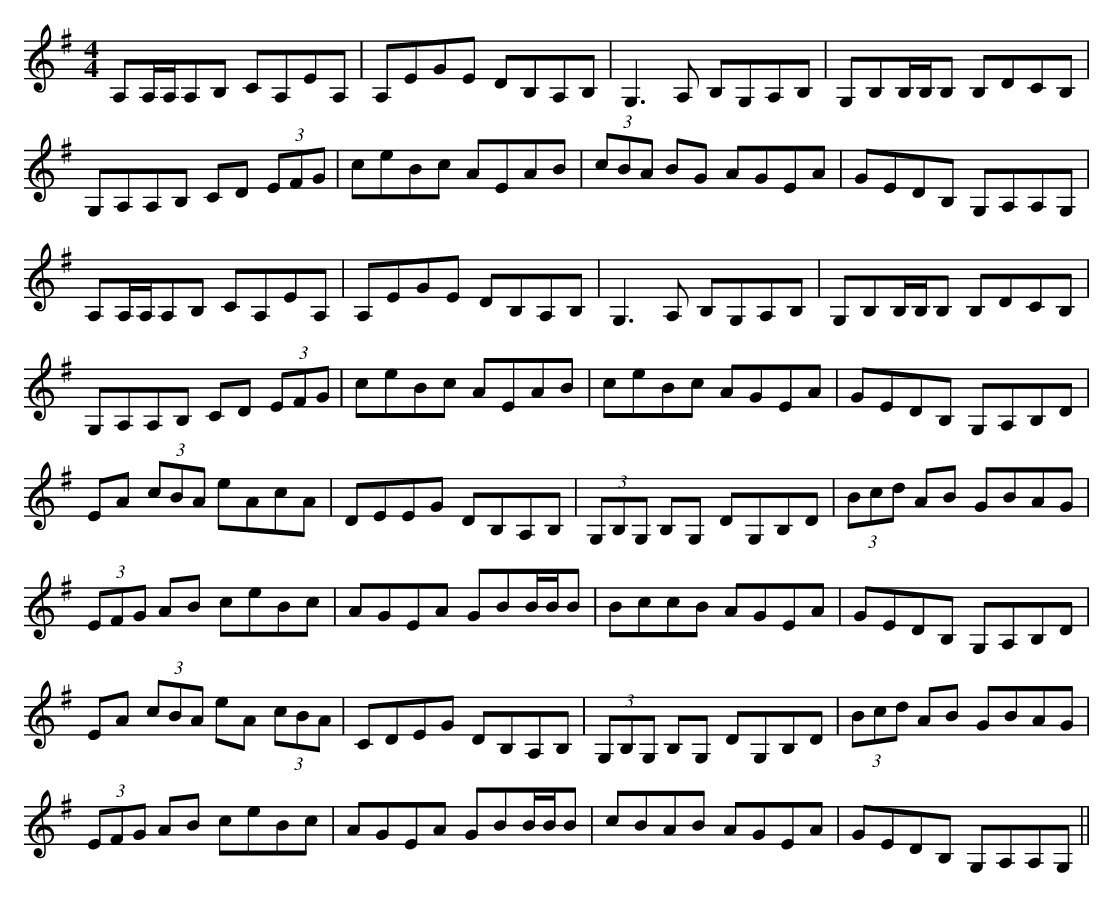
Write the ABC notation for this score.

X:1
M:4/4
K:Ador
A,A,/A,/A,B, CA,EA,|A,EGE DB,A,B,|G,3 A, B,G,A,B,|G,B,B,/B,/B, B,DCB,|
G,A,A,B, CD (3EFG|ceBc AEAB|(3cBA BG AGEA|GEDB, G,A,A,G,|
A,A,/A,/A,B, CA,EA,|A,EGE DB,A,B,|G,3 A, B,G,A,B,|G,B,B,/B,/B, B,DCB,|
G,A,A,B, CD (3EFG|ceBc AEAB|ceBc AGEA|GEDB, G,A,B,D|
EA (3cBA eAcA|DEEG DB,A,B,|(3G,B,G, B,G, DG,B,D|(3Bcd AB GBAG|
(3EFG AB ceBc|AGEA GBB/B/B|BccB AGEA|GEDB, G,A,B,D|
EA (3cBA eA (3cBA|CDEG DB,A,B,|(3G,B,G, B,G, DG,B,D|(3Bcd AB GBAG|
(3EFG AB ceBc|AGEA GBB/B/B|cBAB AGEA|GEDB, G,A,A,G,||
